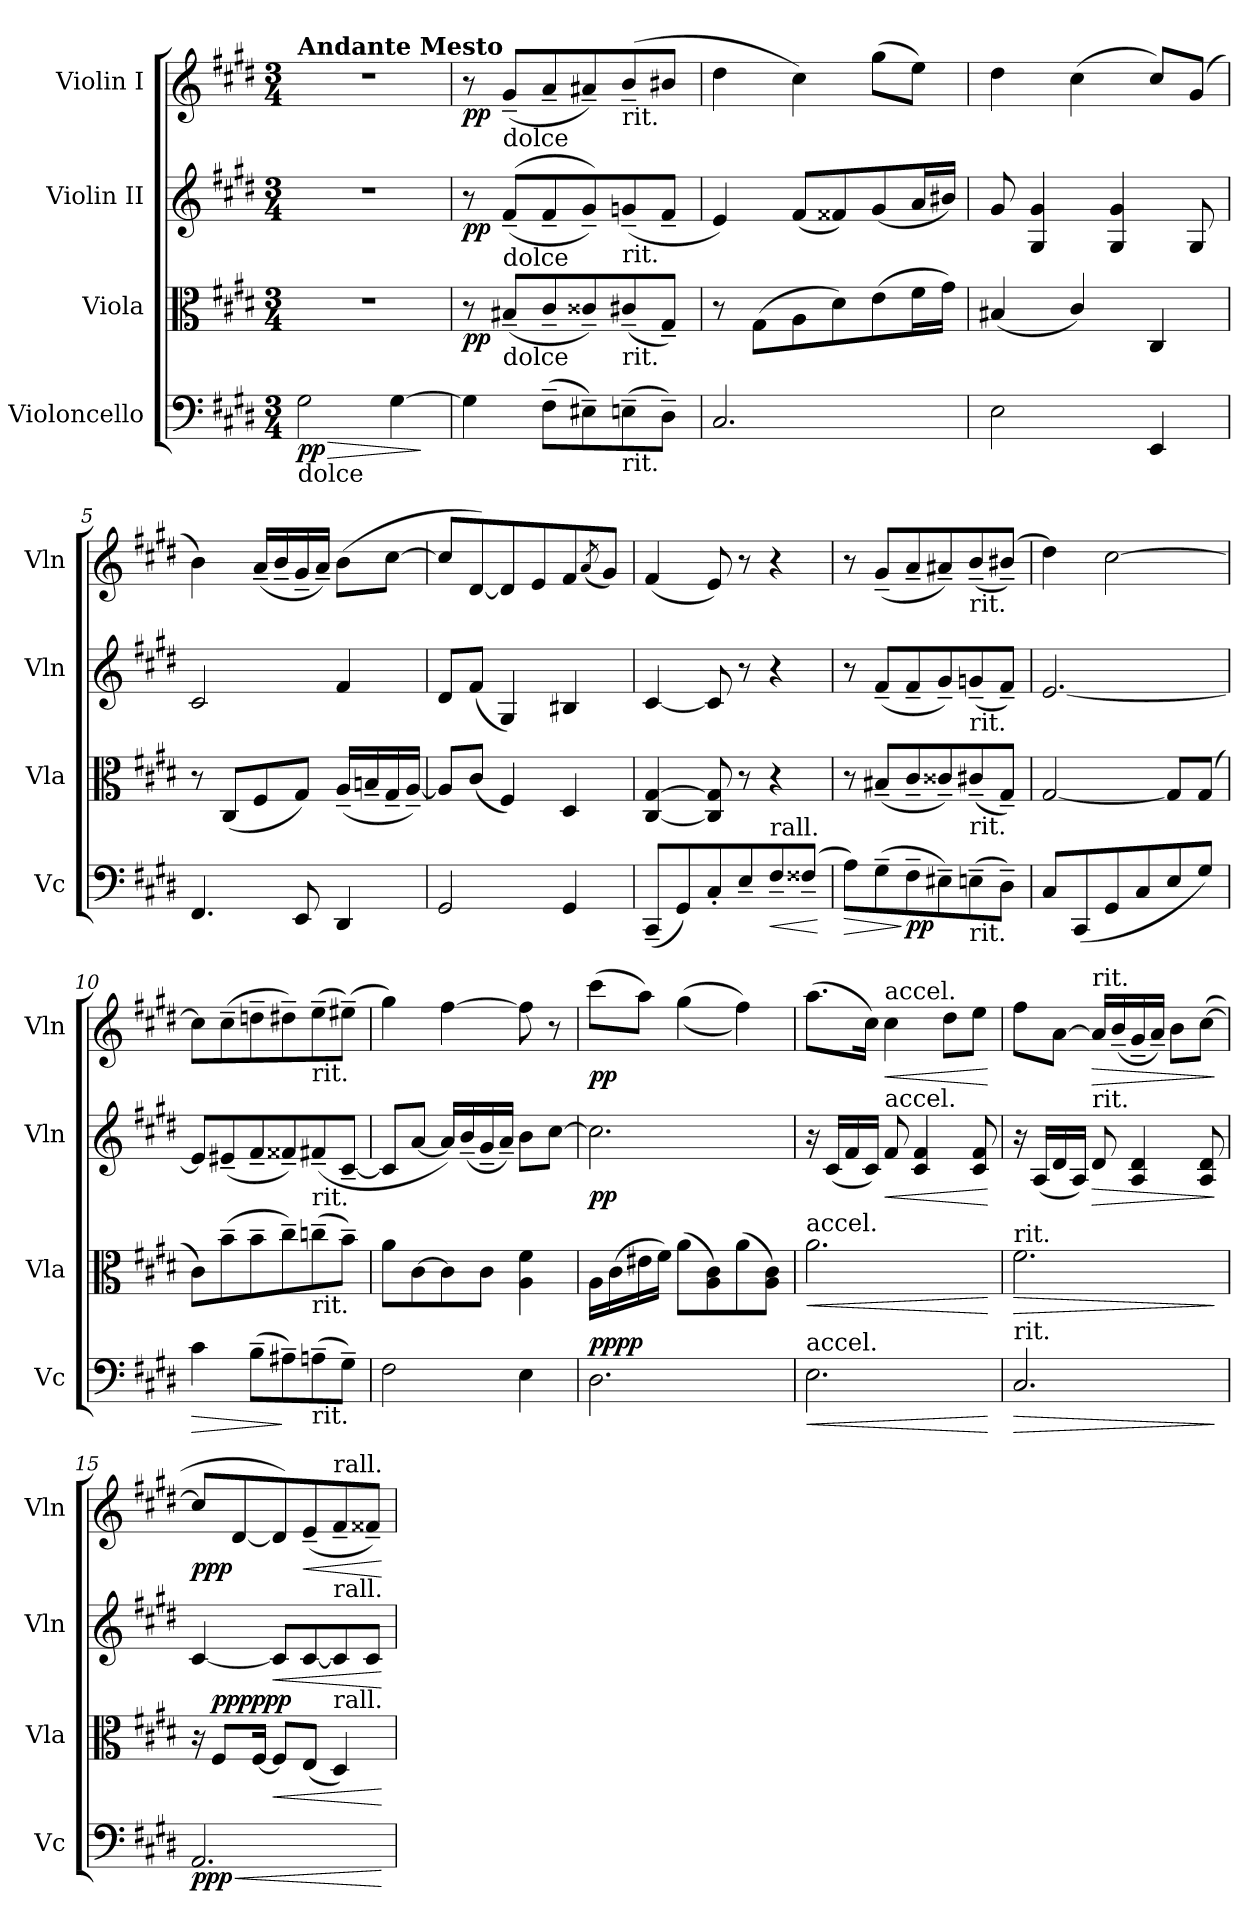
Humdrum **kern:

**kern	**dynam	**kern	**dynam	**kern	**dynam	**kern	**dynam
*part4	*part4	*part3	*part3	*part2	*part2	*part1	*part1
*staff4	*staff4	*staff3	*staff3	*staff2	*staff2	*staff1	*staff1
*I"Violoncello	*	*I"Viola	*	*I"Violin II	*	*I"Violin I	*
*I'Vc	*	*I'Vla	*	*I'Vln	*	*I'Vln	*
*clefF4	*	*clefC3	*	*clefG2	*	*clefG2	*
*k[f#c#g#d#]	*	*k[f#c#g#d#]	*	*k[f#c#g#d#]	*	*k[f#c#g#d#]	*
*M3/4	*	*M3/4	*	*M3/4	*	*M3/4	*
*MM90	*	*MM90	*	*MM90	*	*MM90	*
=1	=1	=1	=1	=1	=1	=1	=1
!	!	!	!	!	!	!LO:TX:a:B:t=Andante Mesto	!
!LO:TX:b:t=dolce	!	!	!	!	!	!	!
!	!LO:HP:b	!	!	!	!	!	!
!	!LO:DY:n=1:b	!	!	!	!	!	!
2G#\	> pp	2.r	.	2.r	.	2.r	.
[4G#\	.	.	.	.	.	.	.
.	]	.	.	.	.	.	.
=2	=2	=2	=2	=2	=2	=2	=2
!	!	!	!LO:DY:b	!	!LO:DY:b	!	!LO:DY:b
4G#\]	.	8r	pp	8r	pp	8r	pp
!	!	!	!	!	!	!LO:TX:b:t=dolce	!
!	!	!	!	!LO:TX:b:t=dolce	!	!	!
!	!	!LO:TX:b:t=dolce	!	!	!	!	!
.	.	(8B#X~/L	.	((8f#~/L	.	(8g#~/L	.
(8F#~\L	.	8c#~/	.	8f#~/	.	8a~/	.
8E#X~\)	.	8c##X~/)	.	8g#~/))	.	8a#X~/)	.
!	!	!	!	!	!	!LO:TX:b:t=rit.	!
!	!	!	!	!LO:TX:b:t=rit.	!	!	!
!	!	!LO:TX:b:t=rit.	!	!	!	!	!
!LO:TX:b:t=rit.	!	!	!	!	!	!	!
(8En~\	.	(8c#X~/	.	(8gn~/	.	(>8b~/	.
8D#~\J)	.	8G#~/J)	.	8f#~/J	.	8b#X/J	.
=3	=3	=3	=3	=3	=3	=3	=3
2.C#/	.	8r	.	4e/)	.	4dd#\	.
.	.	(8G#\L	.	.	.	.	.
.	.	8A\	.	(8f#/L	.	4cc#\)	.
.	.	8d#\)	.	8f##X/)	.	.	.
.	.	(8e\	.	(8g#i/	.	(8gg#\L	.
.	.	16f#\L	.	16a/L	.	8ee\J)	.
.	.	16g#\JJ)	.	16b#X/JJ)	.	.	.
=4	=4	=4	=4	=4	=4	=4	=4
2E\	.	(4B#X/	.	8g#/	.	4dd#\	.
.	.	.	.	4G#/ 4g#/	.	.	.
.	.	4c#/)	.	.	.	(4cc#\	.
.	.	.	.	4G#/ 4g#/	.	.	.
4EE/	.	4C#/	.	.	.	8cc#/L)	.
.	.	.	.	8G#/	.	(8g#/J	.
!!LO:LB:g=z
=5	=5	=5	=5	=5	=5	=5	=5
4.FF#/	.	8r	.	2c#/	.	4b\)	.
.	.	(8C#/L	.	.	.	.	.
.	.	8F#/	.	.	.	(16a~/LL	.
.	.	.	.	.	.	16b~/	.
8EE/	.	8G#/J)	.	.	.	16g#~/	.
.	.	.	.	.	.	16a~/JJ)	.
4DD#/	.	(16A~/LL	.	4f#/	.	(8b\L	.
.	.	16Bni~/	.	.	.	.	.
.	.	16G#~/	.	.	.	[8cc#\J	.
.	.	[16A~/JJ)	.	.	.	.	.
=6	=6	=6	=6	=6	=6	=6	=6
2GG#/	.	8A/L]	.	8d#/L	.	8cc#/L]	.
.	.	(8c#/J	.	(8f#/J	.	[8d#/)	.
.	.	4F#/)	.	4G#/)	.	8d#/]	.
.	.	.	.	.	.	8e/	.
4GG#/	.	4D#/	.	4B#X/	.	8f#/	.
.	.	.	.	.	.	(8qa/	.
.	.	.	.	.	.	8g#/J)	.
=7	=7	=7	=7	=7	=7	=7	=7
(8CC#~/L	.	[4C#/ [4G#/	.	[4c#/	.	(4f#/	.
8GG#/)	.	.	.	.	.	.	.
8C#'/	.	8C#/] 8G#/]	.	8c#/]	.	8e/)	.
8E~/	.	8r	.	8r	.	8r	.
!LO:TX:a:t=rall.	!	!	!	!	!	!	!
!	!LO:HP:b	!	!	!	!	!	!
8F#~/	<	4r	.	4r	.	4r	.
(>8F##X~/J	.	.	.	.	.	.	.
.	[	.	.	.	.	.	.
=8	=8	=8	=8	=8	=8	=8	=8
!	!LO:HP:b	!	!	!	!	!	!
8A\L)	>	8r	.	8r	.	8r	.
(8G#~\	.	(8B#X~/L	.	(8f#~/L	.	(8g#~/L	.
!	!LO:DY:n=1:b	!	!	!	!	!	!
8F#i~\	] pp	8c#~/	.	8f#~/	.	8a~/	.
8E#X~\)	.	8c##X~/)	.	8g#~/)	.	8a#X~/)	.
!	!	!	!	!	!	!LO:TX:b:t=rit.	!
!	!	!	!	!LO:TX:b:t=rit.	!	!	!
!	!	!LO:TX:b:t=rit.	!	!	!	!	!
!LO:TX:b:t=rit.	!	!	!	!	!	!	!
(8En~\	.	(8c#X~/	.	(8gn~/	.	(8b~/	.
8D#~\J)	.	8G#~/J)	.	8f#~/J)	.	(>8b#X~/J)	.
!!LO:LB:g=z
=9	=9	=9	=9	=9	=9	=9	=9
8C#/L	.	[2G#/	.	[2.e/	.	4dd#\)	.
(8CC#/	.	.	.	.	.	.	.
8GG#/	.	.	.	.	.	[2cc#\	.
8C#/	.	.	.	.	.	.	.
8E/	.	8G#/L]	.	.	.	.	.
8G#/J)	.	(>8G#/J	.	.	.	.	.
=10	=10	=10	=10	=10	=10	=10	=10
!	!LO:HP:b	!	!	!	!	!	!
4c#\	>	8c#\L)	.	8e/L]	.	8cc#\L]	.
.	.	(8b~\	.	(8e#X~/	.	(8cc#~\	.
(8B~\L	.	8b~\	.	8f#~/	.	8ddn~\	.
8A#X~\)	]	8cc#~\)	.	8f##X~/)	.	8dd#X~\)	.
!	!	!	!	!	!	!LO:TX:b:t=rit.	!
!	!	!	!	!LO:TX:b:t=rit.	!	!	!
!	!	!LO:TX:b:t=rit.	!	!	!	!	!
!LO:TX:b:t=rit.	!	!	!	!	!	!	!
(8An~\	.	(8ccn~\	.	(8f#X~/	.	(8ee~\	.
8G#~\J)	.	8b~\J)	.	[8c#~/J	.	(8ee#X~\J)	.
=11	=11	=11	=11	=11	=11	=11	=11
2F#\	.	8a\L	.	8c#/L]	.	4gg#\)	.
.	.	[8c#\	.	[8a/J	.	.	.
.	.	8c#\]	.	16a/LL])	.	[4ff#\	.
.	.	.	.	(16b~/	.	.	.
.	.	8c#\J	.	16g#~/	.	.	.
.	.	.	.	16a~/JJ)	.	.	.
4E\	.	4A\ 4f#\	.	8b\L	.	8ff#\]	.
.	.	.	.	[8cc#\J	.	8r	.
=12	=12	=12	=12	=12	=12	=12	=12
!	!LO:DY:b	!	!	!	!	!	!
!	!LO:DY:n=1:a	!	!	!	!LO:DY:b	!	!LO:DY:b
2.D#\	pp pp	16A\LL	.	2.cc#\]	pp	(8ccc#\L	pp
.	.	(16c#\	.	.	.	.	.
.	.	16e#X\	.	.	.	8aa\J)	.
.	.	16f#\JJ)	.	.	.	.	.
.	.	(8a\L	.	.	.	((4gg#\	.
.	.	8A\ 8c#\)	.	.	.	.	.
.	.	(8a\	.	.	.	4ff#\))	.
.	.	8A\ 8c#\J)	.	.	.	.	.
!!LO:PB:g=z
=13	=13	=13	=13	=13	=13	=13	=13
!	!	!LO:TX:a:t=accel.	!	!	!	!	!
!LO:TX:a:t=accel.	!	!	!	!	!	!	!
!	!LO:HP:b	!	!LO:HP:b	!	!	!	!
2.E\	<	2.a\	<	16r	.	(8.aa\L	.
.	.	.	.	(16c#/LL	.	.	.
.	.	.	.	16f#/	.	.	.
.	.	.	.	16c#/JJ)	.	16cc#\Jk)	.
!	!	!	!	!	!	!LO:TX:a:t=accel.	!
!	!	!	!	!LO:TX:a:t=accel.	!	!	!
!	!	!	!	!	!LO:HP:b	!	!LO:HP:b
.	.	.	.	8f#/	<	4cc#\	<
.	.	.	.	4c#/ 4f#/	.	.	.
.	.	.	.	.	.	8dd#\L	.
.	.	.	.	8c#/ 8f#/	.	8ee\J	.
.	[	.	[	.	[	.	[
=14	=14	=14	=14	=14	=14	=14	=14
!	!	!LO:TX:a:t=rit.	!	!	!	!	!
!LO:TX:a:t=rit.	!	!	!	!	!	!	!
!	!LO:HP:b	!	!LO:HP:b	!	!	!	!
2.C#/	>	2.f#\	>	16r	.	8ff#\L	.
.	.	.	.	(16A/LL	.	.	.
.	.	.	.	16d#/	.	[8a\J	.
.	.	.	.	16A/JJ)	.	.	.
!	!	!	!	!	!	!LO:TX:a:t=rit.	!
!	!	!	!	!LO:TX:a:t=rit.	!	!	!
!	!	!	!	!	!LO:HP:b	!	!LO:HP:b
.	.	.	.	8d#/	>	16a/LL]	>
.	.	.	.	.	.	(16b~/	.
.	.	.	.	4A/ 4d#/	.	16g#~/	.
.	.	.	.	.	.	16a~/JJ)	.
.	.	.	.	.	.	8b\L	.
.	.	.	.	8A/ 8d#/	.	([8cc#\J	.
.	]	.	]	.	]	.	]
=15	=15	=15	=15	=15	=15	=15	=15
!	!LO:HP:b	!	!	!	!	!	!
!	!LO:DY:n=1:b	!	!	!	!	!	!LO:DY:b
2.AA/	< ppp	16r	.	[4c#/	.	8cc#/L]	ppp
!	!	!	!LO:DY:a	!	!	!	!
!	!	!	!LO:DY:n=1:b	!	!	!	!
.	.	8F#/L	ppp ppp	.	.	.	.
.	.	.	.	.	.	[8d#/	.
.	.	[16F#/Jk	.	.	.	.	.
!	!	!	!LO:HP:b	!	!LO:HP:b	!	!
.	.	8F#/L]	<	8c#/L]	<	8d#/])	.
!	!	!	!	!	!	!	!LO:HP:b
.	.	(8E/J	.	[8c#/	.	(8e~/	<
!	!	!	!	!	!	!LO:TX:a:t=rall.	!
!	!	!	!	!LO:TX:a:t=rall.	!	!	!
!	!	!LO:TX:a:t=rall.	!	!	!	!	!
.	.	4D#/)	.	8c#/]	.	8f#~/	.
.	.	.	.	8c#/J	.	8f##X~/J)	.
.	[	.	[	.	[	.	[
=	=	=	=	=	=	=	=
*-	*-	*-	*-	*-	*-	*-	*-
